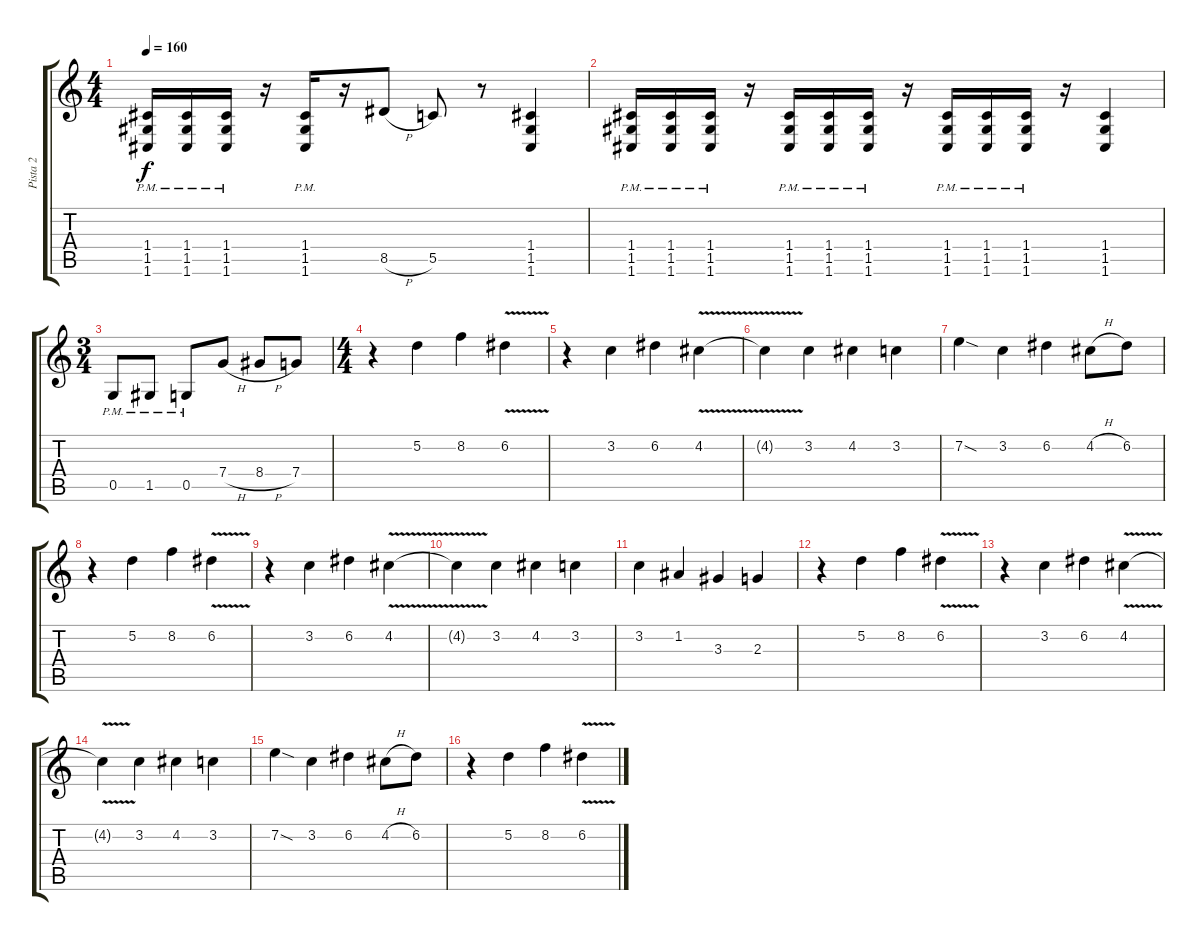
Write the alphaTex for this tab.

\track ("Pista 2" "Pista 2") {instrument distortionguitar}
\staff {score tabs}
\tuning (D4 A3 F3 C3 G2 C2) {hide}
\ts (4 4)
\tempo 160
\clef g2
\ks c
(1.4{pm} 1.5{pm} 1.6{pm}).16{dy f} (1.4{pm} 1.5{pm} 1.6{pm}).16 (1.4{pm} 1.5{pm} 1.6{pm}).16 r.16 (1.4{pm} 1.5{pm} 1.6{pm}).16 r.16 8.5{h}.8 5.5.8 r.8 (1.4 1.5 1.6).4 |
(1.4{pm} 1.5{pm} 1.6{pm}).16 (1.4{pm} 1.5{pm} 1.6{pm}).16 (1.4{pm} 1.5{pm} 1.6{pm}).16 r.16 (1.4{pm} 1.5{pm} 1.6{pm}).16 (1.4{pm} 1.5{pm} 1.6{pm}).16 (1.4{pm} 1.5{pm} 1.6{pm}).16 r.16 (1.4{pm} 1.5{pm} 1.6{pm}).16 (1.4{pm} 1.5{pm} 1.6{pm}).16 (1.4{pm} 1.5{pm} 1.6{pm}).16 r.16 (1.4 1.5 1.6).4 |
\ts (3 4)
0.5{pm}.8 1.5{pm}.8 0.5{pm}.8 7.4{h}.8 8.4{h}.8 7.4.8 |
\ts (4 4)
r.4 5.2.4 8.2.4 6.2{v}.4 |
r.4 3.2.4 6.2.4 4.2{v}.4 |
4.2{t}.4 3.2.4 4.2.4 3.2.4 |
7.2{sod}.4 3.2.4 6.2.4 4.2{h}.8 6.2.8 |
r.4 5.2.4 8.2.4 6.2{v}.4 |
r.4 3.2.4 6.2.4 4.2{v}.4 |
4.2{t}.4 3.2.4 4.2.4 3.2.4 |
3.2.4 1.2.4 3.3.4 2.3.4 |
r.4 5.2.4 8.2.4 6.2{v}.4 |
r.4 3.2.4 6.2.4 4.2{v}.4 |
4.2{t}.4 3.2.4 4.2.4 3.2.4 |
7.2{sod}.4 3.2.4 6.2.4 4.2{h}.8 6.2.8 |
r.4 5.2.4 8.2.4 6.2{v}.4
